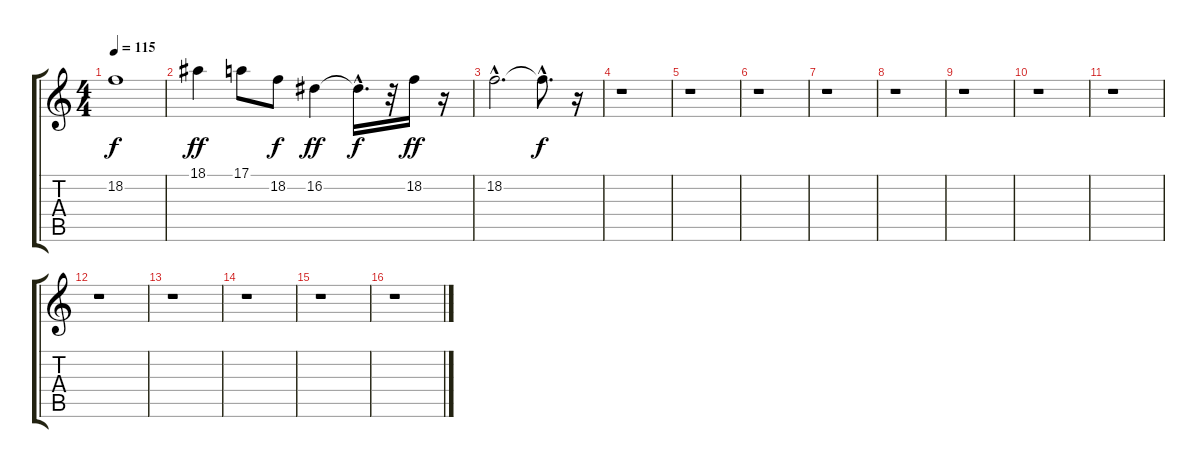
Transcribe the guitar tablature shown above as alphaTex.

\track "" {instrument flute}
\staff {score tabs}
\tuning (E4 B3 G3 D3 A2 E2) {hide}
\ts (4 4)
\tempo 115
\clef g2
\ks c
18.2{t}.1{dy f} |
18.1.4{dy ff} 17.1.8 18.2.8{dy f} 16.2.4{dy ff} 16.2{hac t}.16{d dy f} r.32 18.2.16{dy ff} r.16 |
18.2{hac}.2{d} 18.2{hac t}.8{d dy f} r.16 |
r.1 |
r.1 |
r.1 |
r.1 |
r.1 |
r.1 |
r.1 |
r.1 |
r.1 |
r.1 |
r.1 |
r.1 |
r.1
